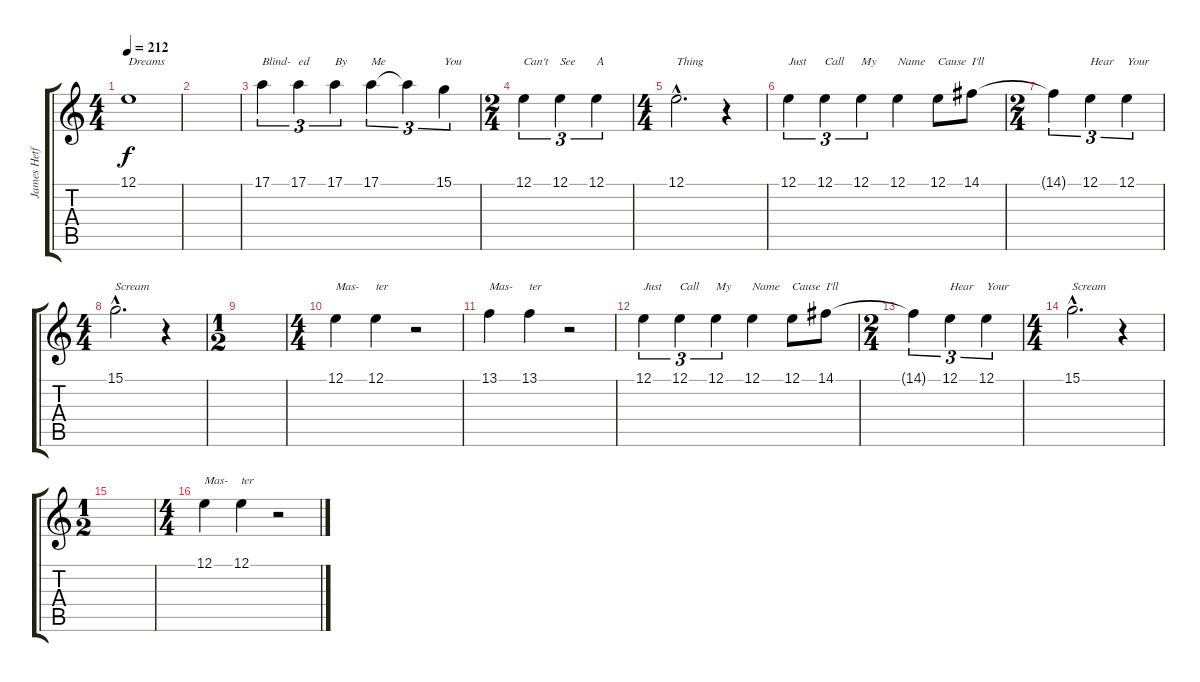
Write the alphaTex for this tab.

\track ("James Hetfield (Vocal)" "James Hetf") {instrument lead1square}
\staff {score tabs}
\tuning (E4 B3 G3 D3 A2 E2) {hide}
\ts (4 4)
\tempo 212
\clef g2
\ks c
12.1.1{txt "Dreams" dy f} |
|
17.1.4{tu (3 2) txt "Blind-"} 17.1.4{tu (3 2) txt "ed"} 17.1.4{tu (3 2) txt "By"} 17.1.4{tu (3 2) txt "Me"} 17.1{t}.4{tu (3 2)} 15.1.4{tu (3 2) txt "You"} |
\ts (2 4)
12.1.4{tu (3 2) txt "Can't"} 12.1.4{tu (3 2) txt "See"} 12.1.4{tu (3 2) txt "A"} |
\ts (4 4)
12.1{hac}.2{d txt "Thing"} r.4 |
12.1.4{tu (3 2) txt "Just"} 12.1.4{tu (3 2) txt "Call"} 12.1.4{tu (3 2) txt "My"} 12.1.4{txt "Name"} 12.1.8{txt "Cause"} 14.1.8{txt "I'll"} |
\ts (2 4)
14.1{t}.4{tu (3 2)} 12.1.4{tu (3 2) txt "Hear"} 12.1.4{tu (3 2) txt "Your"} |
\ts (4 4)
15.1{hac}.2{d txt "Scream"} r.4 |
\ts (1 2)
|
\ts (4 4)
\section ("" "")
12.1.4{txt "Mas-"} 12.1.4{txt "ter"} r.2 |
13.1.4{txt "Mas-"} 13.1.4{txt "ter"} r.2 |
12.1.4{tu (3 2) txt "Just"} 12.1.4{tu (3 2) txt "Call"} 12.1.4{tu (3 2) txt "My"} 12.1.4{txt "Name"} 12.1.8{txt "Cause"} 14.1.8{txt "I'll"} |
\ts (2 4)
14.1{t}.4{tu (3 2)} 12.1.4{tu (3 2) txt "Hear"} 12.1.4{tu (3 2) txt "Your"} |
\ts (4 4)
15.1{hac}.2{d txt "Scream"} r.4 |
\ts (1 2)
|
\ts (4 4)
12.1.4{txt "Mas-"} 12.1.4{txt "ter"} r.2
